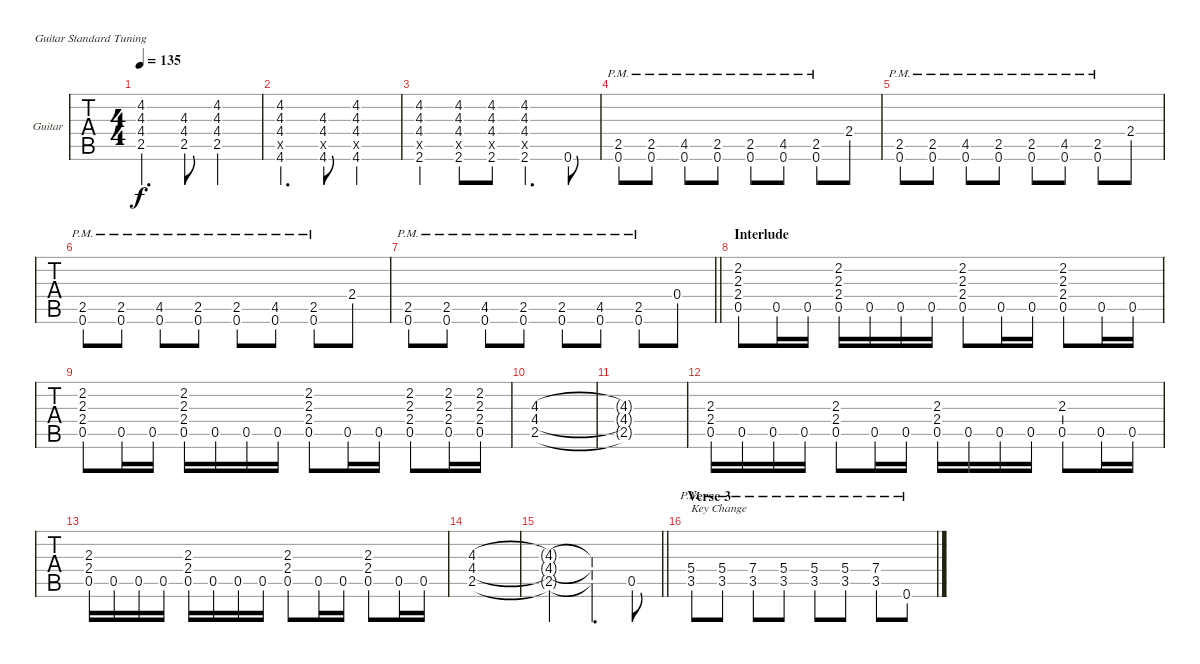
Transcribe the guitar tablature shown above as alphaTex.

\bracketExtendMode groupsimilarinstruments
\firstSystemTrackNameOrientation horizontal
\otherSystemsTrackNameOrientation horizontal
\track ("Guitar" "Guitar") {multiBarRest instrument distortionguitar}
\staff {tabs}
\tuning (E4 B3 G3 D3 A2 E2)
\ts (4 4)
\tempo 135
\clef g2
\ks b
(4.2 4.3 4.4 2.5).4{d dy f} (4.3 4.4 2.5).8 (4.2 4.3 4.4 2.5).2 |
(4.2 4.3 4.4 0.5{x} 4.6).4{d} (4.3 4.4 0.5{x} 4.6).8 (4.2 4.3 4.4 4.5{x} 4.6).2 |
(4.2 4.3 4.4 0.5{x} 2.6).4 (4.2 4.3 4.4 0.5{x} 2.6).8 (4.2 4.3 4.4 0.5{x} 2.6).8 (4.2 4.3 4.4 0.5{x} 2.6).4{d} 0.6.8 |
(2.5{pm} 0.6{pm}).8 (2.5{pm} 0.6{pm}).8 (4.5{pm} 0.6{pm}).8 (2.5{pm} 0.6{pm}).8 (2.5{pm} 0.6{pm}).8 (4.5{pm} 0.6{pm}).8 (2.5{pm} 0.6{pm}).8 2.4.8 |
(2.5{pm} 0.6{pm}).8 (2.5{pm} 0.6{pm}).8 (4.5{pm} 0.6{pm}).8 (2.5{pm} 0.6{pm}).8 (2.5{pm} 0.6{pm}).8 (4.5{pm} 0.6{pm}).8 (2.5{pm} 0.6{pm}).8 2.4.8 |
(2.5{pm} 0.6{pm}).8 (2.5{pm} 0.6{pm}).8 (4.5{pm} 0.6{pm}).8 (2.5{pm} 0.6{pm}).8 (2.5{pm} 0.6{pm}).8 (4.5{pm} 0.6{pm}).8 (2.5{pm} 0.6{pm}).8 2.4.8 |
\barLineRight lightlight
(2.5{pm} 0.6{pm}).8 (2.5{pm} 0.6{pm}).8 (4.5{pm} 0.6{pm}).8 (2.5{pm} 0.6{pm}).8 (2.5{pm} 0.6{pm}).8 (4.5{pm} 0.6{pm}).8 (2.5{pm} 0.6{pm}).8 0.4.8 |
\section ("" "Interlude")
(0.5 2.4 2.3 2.2).8 0.5.16 0.5.16 (0.5 2.2 2.3 2.4).16 0.5.16 0.5.16 0.5.16 (0.5 2.4 2.3 2.2).8 0.5.16 0.5.16 (0.5 2.2 2.4 2.3).8 0.5.16 0.5.16 |
(0.5 2.3 2.4 2.2).8 0.5.16 0.5.16 (0.5 2.2 2.3 2.4).16 0.5.16 0.5.16 0.5.16 (0.5 2.4 2.3 2.2).8 0.5.16 0.5.16 (0.5 2.2 2.3 2.4).8 (0.5 2.4 2.3 2.2).16 (0.5 2.2 2.3 2.4).16 |
(4.4 2.5 4.3).1 |
(4.4{t} 2.5{t} 4.3{t}).1 |
(0.5 2.4 2.3).16 0.5.16 0.5.16 0.5.16 (0.5 2.3 2.4).8 0.5.16 0.5.16 (0.5 2.4 2.3).16 0.5.16 0.5.16 0.5.16 (0.5 2.3).8 0.5.16 0.5.16 |
(0.5 2.4 2.3).16 0.5.16 0.5.16 0.5.16 (0.5 2.3 2.4).16 0.5.16 0.5.16 0.5.16 (0.5 2.4 2.3).8 0.5.16 0.5.16 (0.5 2.4 2.3).8 0.5.16 0.5.16 |
(4.4 2.5 4.3).1 |
\barLineRight lightlight
(4.4{t} 2.5{t} 4.3{t}).2 (4.4{t} 2.5{t} 4.3{t}).4{d} 0.5.8 |
\section ("" "Verse 3")
\ks c
(5.4{pm} 3.5{pm}).8{txt "Key Change"} (5.4{pm} 3.5{pm}).8 (7.4{pm} 3.5{pm}).8 (5.4{pm} 3.5{pm}).8 (5.4{pm} 3.5{pm}).8 (5.4{pm} 3.5{pm}).8 (7.4{pm} 3.5{pm}).8 0.6{pm}.8
